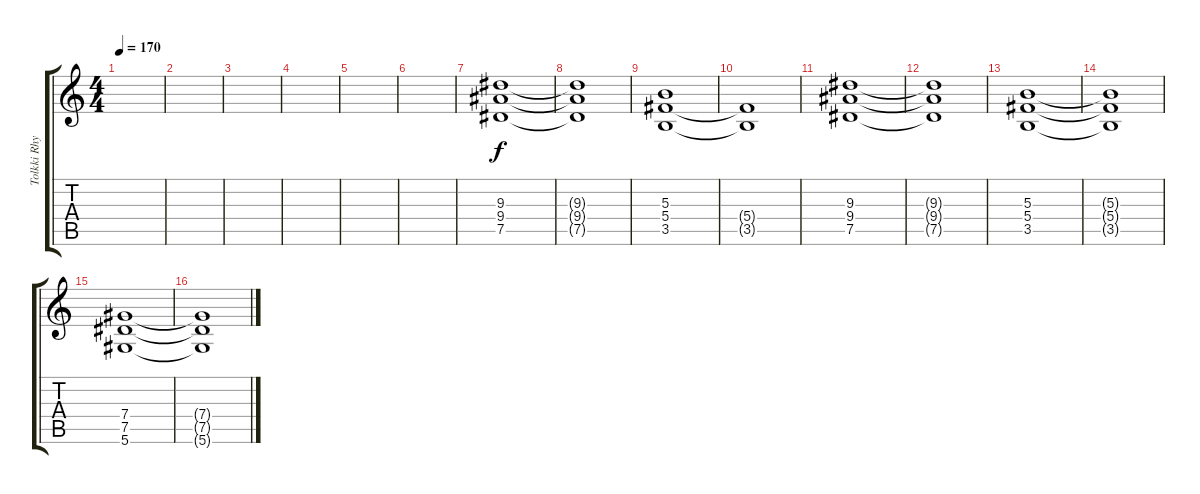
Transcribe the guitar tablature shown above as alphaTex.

\track ("Tolkki Rhythm" "Tolkki Rhy") {instrument distortionguitar}
\staff {score tabs}
\tuning (Eb4 Bb3 Gb3 Db3 Ab2 Eb2) {hide}
\ts (4 4)
\tempo 170
\clef g2
\ks c
|
|
|
|
|
|
(9.3 9.4 7.5).1 |
(9.3{t} 9.4{t} 7.5{t}).1 |
(5.3 5.4 3.5).1 |
(5.4{t} 3.5{t}).1 |
(9.3 9.4 7.5).1 |
(9.3{t} 9.4{t} 7.5{t}).1 |
(5.3 5.4 3.5).1 |
(5.3{t} 5.4{t} 3.5{t}).1 |
(7.4 7.5 5.6).1 |
(7.4{t} 7.5{t} 5.6{t}).1
